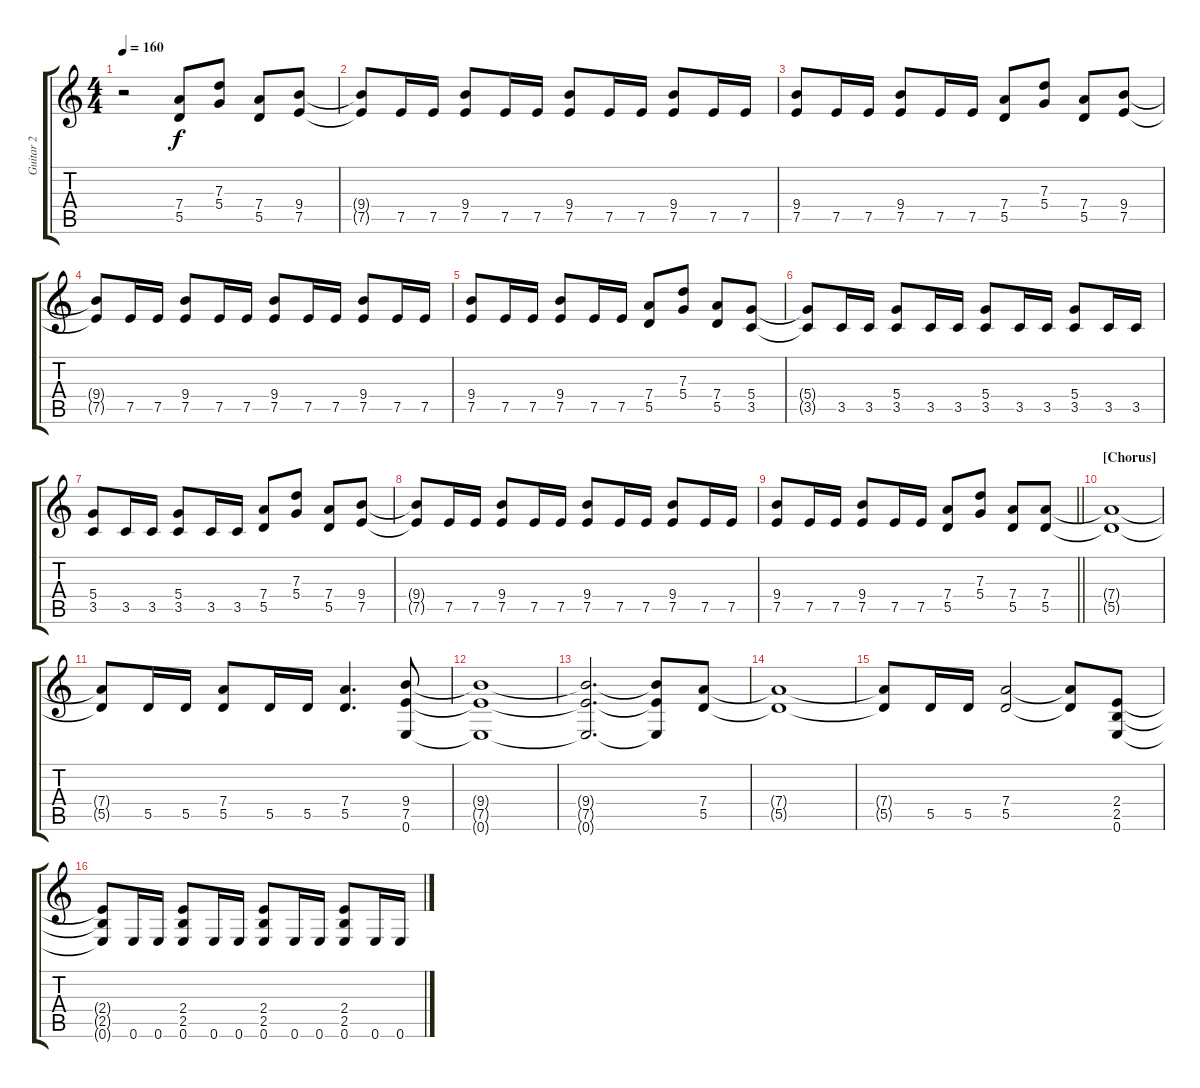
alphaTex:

\track ("Guitar 2" "Guitar 2") {instrument distortionguitar}
\staff {score tabs}
\tuning (E4 B3 G3 D3 A2 E2) {hide}
\ts (4 4)
\tempo 160
\clef g2
\ks c
r.2{dy f} (7.4 5.5).8 (7.3 5.4).8 (7.4 5.5).8 (9.4 7.5).8 |
(9.4{t} 7.5{t}).8 7.5.16 7.5.16 (9.4 7.5).8 7.5.16 7.5.16 (9.4 7.5).8 7.5.16 7.5.16 (9.4 7.5).8 7.5.16 7.5.16 |
(9.4 7.5).8 7.5.16 7.5.16 (9.4 7.5).8 7.5.16 7.5.16 (7.4 5.5).8 (7.3 5.4).8 (7.4 5.5).8 (9.4 7.5).8 |
(9.4{t} 7.5{t}).8 7.5.16 7.5.16 (9.4 7.5).8 7.5.16 7.5.16 (9.4 7.5).8 7.5.16 7.5.16 (9.4 7.5).8 7.5.16 7.5.16 |
(9.4 7.5).8 7.5.16 7.5.16 (9.4 7.5).8 7.5.16 7.5.16 (7.4 5.5).8 (7.3 5.4).8 (7.4 5.5).8 (5.4 3.5).8 |
(5.4{t} 3.5{t}).8 3.5.16 3.5.16 (5.4 3.5).8 3.5.16 3.5.16 (5.4 3.5).8 3.5.16 3.5.16 (5.4 3.5).8 3.5.16 3.5.16 |
(5.4 3.5).8 3.5.16 3.5.16 (5.4 3.5).8 3.5.16 3.5.16 (7.4 5.5).8 (7.3 5.4).8 (7.4 5.5).8 (9.4 7.5).8 |
(9.4{t} 7.5{t}).8 7.5.16 7.5.16 (9.4 7.5).8 7.5.16 7.5.16 (9.4 7.5).8 7.5.16 7.5.16 (9.4 7.5).8 7.5.16 7.5.16 |
\barLineRight lightlight
(9.4 7.5).8 7.5.16 7.5.16 (9.4 7.5).8 7.5.16 7.5.16 (7.4 5.5).8 (7.3 5.4).8 (7.4 5.5).8 (7.4 5.5).8 |
\section ("" "[Chorus]")
(7.4{t} 5.5{t}).1 |
(7.4{t} 5.5{t}).8 5.5.16 5.5.16 (7.4 5.5).8 5.5.16 5.5.16 (7.4 5.5).4{d} (9.4 7.5 0.6).8 |
(9.4{t} 7.5{t} 0.6{t}).1 |
(9.4{t} 7.5{t} 0.6{t}).2{d} (9.4{t} 7.5{t} 0.6{t}).8 (7.4 5.5).8 |
(7.4{t} 5.5{t}).1 |
(7.4{t} 5.5{t}).8 5.5.16 5.5.16 (7.4 5.5).2 (7.4{t} 5.5{t}).8 (2.4 2.5 0.6).8 |
(2.4{t} 2.5{t} 0.6{t}).8 0.6.16 0.6.16 (2.4 2.5 0.6).8 0.6.16 0.6.16 (2.4 2.5 0.6).8 0.6.16 0.6.16 (2.4 2.5 0.6).8 0.6.16 0.6.16
